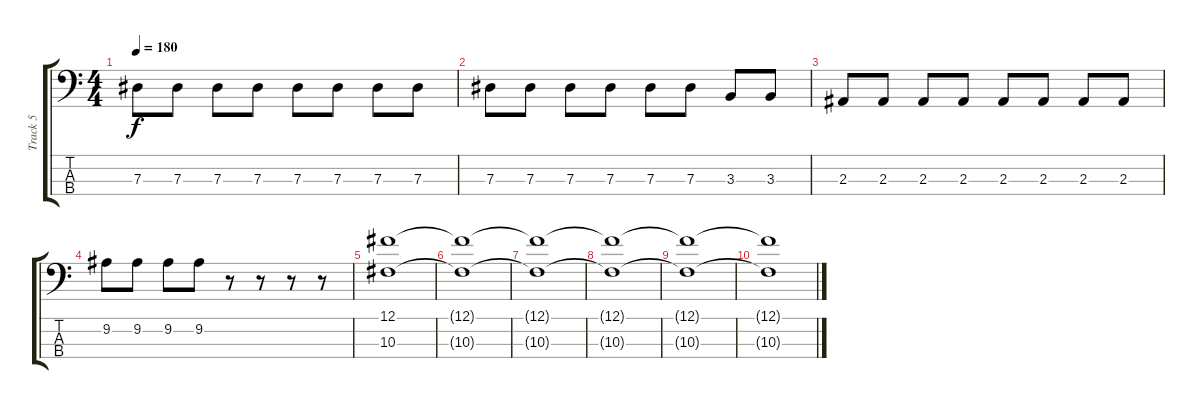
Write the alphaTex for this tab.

\track ("Track 5" "Track 5") {instrument electricbassfinger}
\staff {score tabs}
\tuning (Gb2 Db2 Ab1 Eb1) {hide}
\ts (4 4)
\tempo 180
\clef f4
\ks c
7.3.8{dy f} 7.3.8 7.3.8 7.3.8 7.3.8 7.3.8 7.3.8 7.3.8 |
7.3.8 7.3.8 7.3.8 7.3.8 7.3.8 7.3.8 3.3.8 3.3.8 |
2.3.8 2.3.8 2.3.8 2.3.8 2.3.8 2.3.8 2.3.8 2.3.8 |
9.2.8 9.2.8 9.2.8 9.2.8 r.8 r.8 r.8 r.8 |
(12.1 10.3).1 |
(12.1{t} 10.3{t}).1 |
(12.1{t} 10.3{t}).1 |
(12.1{t} 10.3{t}).1 |
(12.1{t} 10.3{t}).1 |
(12.1{t} 10.3{t}).1
